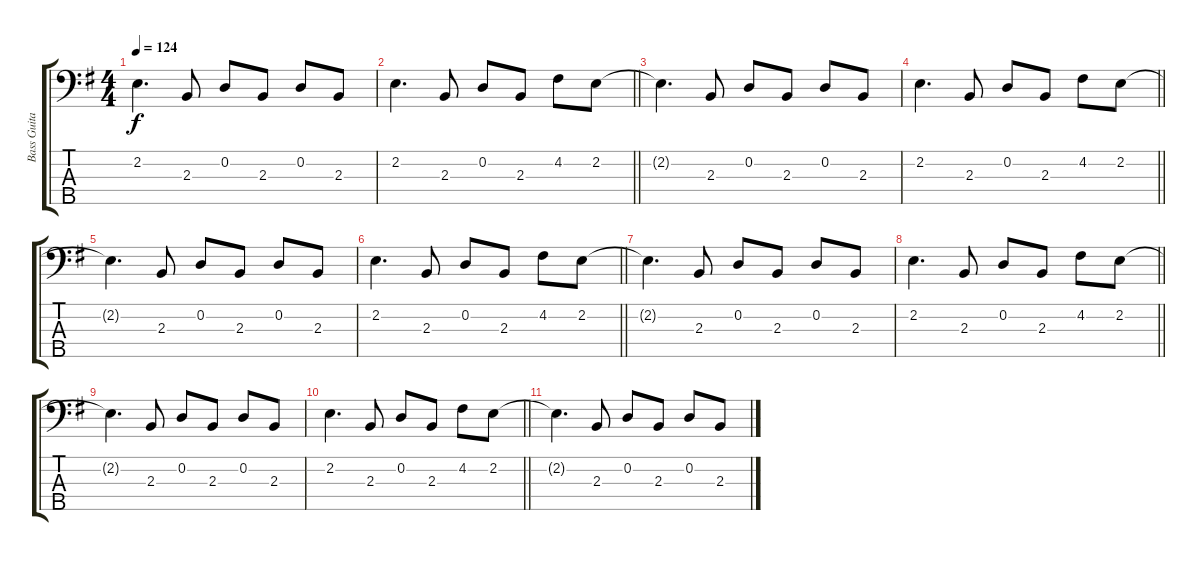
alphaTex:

\track ("Bass Guitar" "Bass Guita") {instrument electricbassfinger}
\staff {score tabs}
\tuning (G2 D2 A1 E1 B0) {hide}
\ts (4 4)
\tempo 124
\clef f4
\ks g
2.2{t}.4{d dy f} 2.3.8 0.2.8 2.3.8 0.2.8 2.3.8 |
\barLineRight lightlight
2.2.4{d} 2.3.8 0.2.8 2.3.8 4.2.8 2.2.8 |
2.2{t}.4{d} 2.3.8 0.2.8 2.3.8 0.2.8 2.3.8 |
\barLineRight lightlight
2.2.4{d} 2.3.8 0.2.8 2.3.8 4.2.8 2.2.8 |
2.2{t}.4{d} 2.3.8 0.2.8 2.3.8 0.2.8 2.3.8 |
\barLineRight lightlight
2.2.4{d} 2.3.8 0.2.8 2.3.8 4.2.8 2.2.8 |
2.2{t}.4{d} 2.3.8 0.2.8 2.3.8 0.2.8 2.3.8 |
\barLineRight lightlight
2.2.4{d} 2.3.8 0.2.8 2.3.8 4.2.8 2.2.8 |
2.2{t}.4{d} 2.3.8 0.2.8 2.3.8 0.2.8 2.3.8 |
\barLineRight lightlight
2.2.4{d} 2.3.8 0.2.8 2.3.8 4.2.8 2.2.8 |
2.2{t}.4{d} 2.3.8 0.2.8 2.3.8 0.2.8 2.3.8
